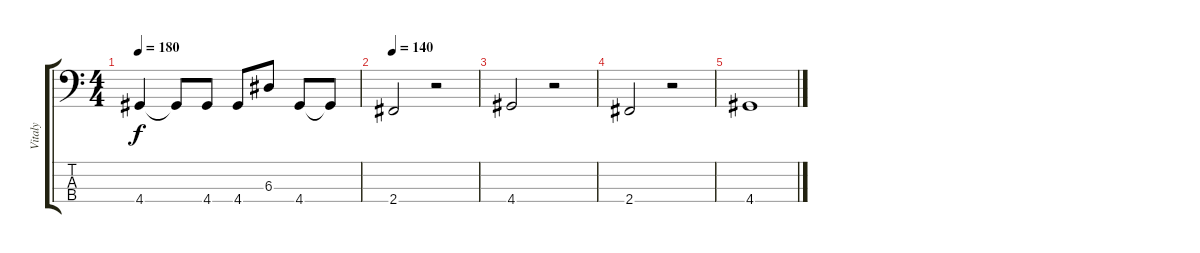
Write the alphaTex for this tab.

\track ("Vitaly" "Vitaly") {instrument electricbassfinger}
\staff {score tabs}
\tuning (G2 D2 A1 E1) {hide}
\ts (4 4)
\tempo 180
\clef f4
\ks c
4.4.4{dy f} 4.4{t}.8 4.4.8 4.4.8 6.3.8 4.4.8 4.4{t}.8 |
\tempo 140
2.4.2 r.2 |
4.4.2 r.2 |
2.4.2 r.2 |
4.4.1
